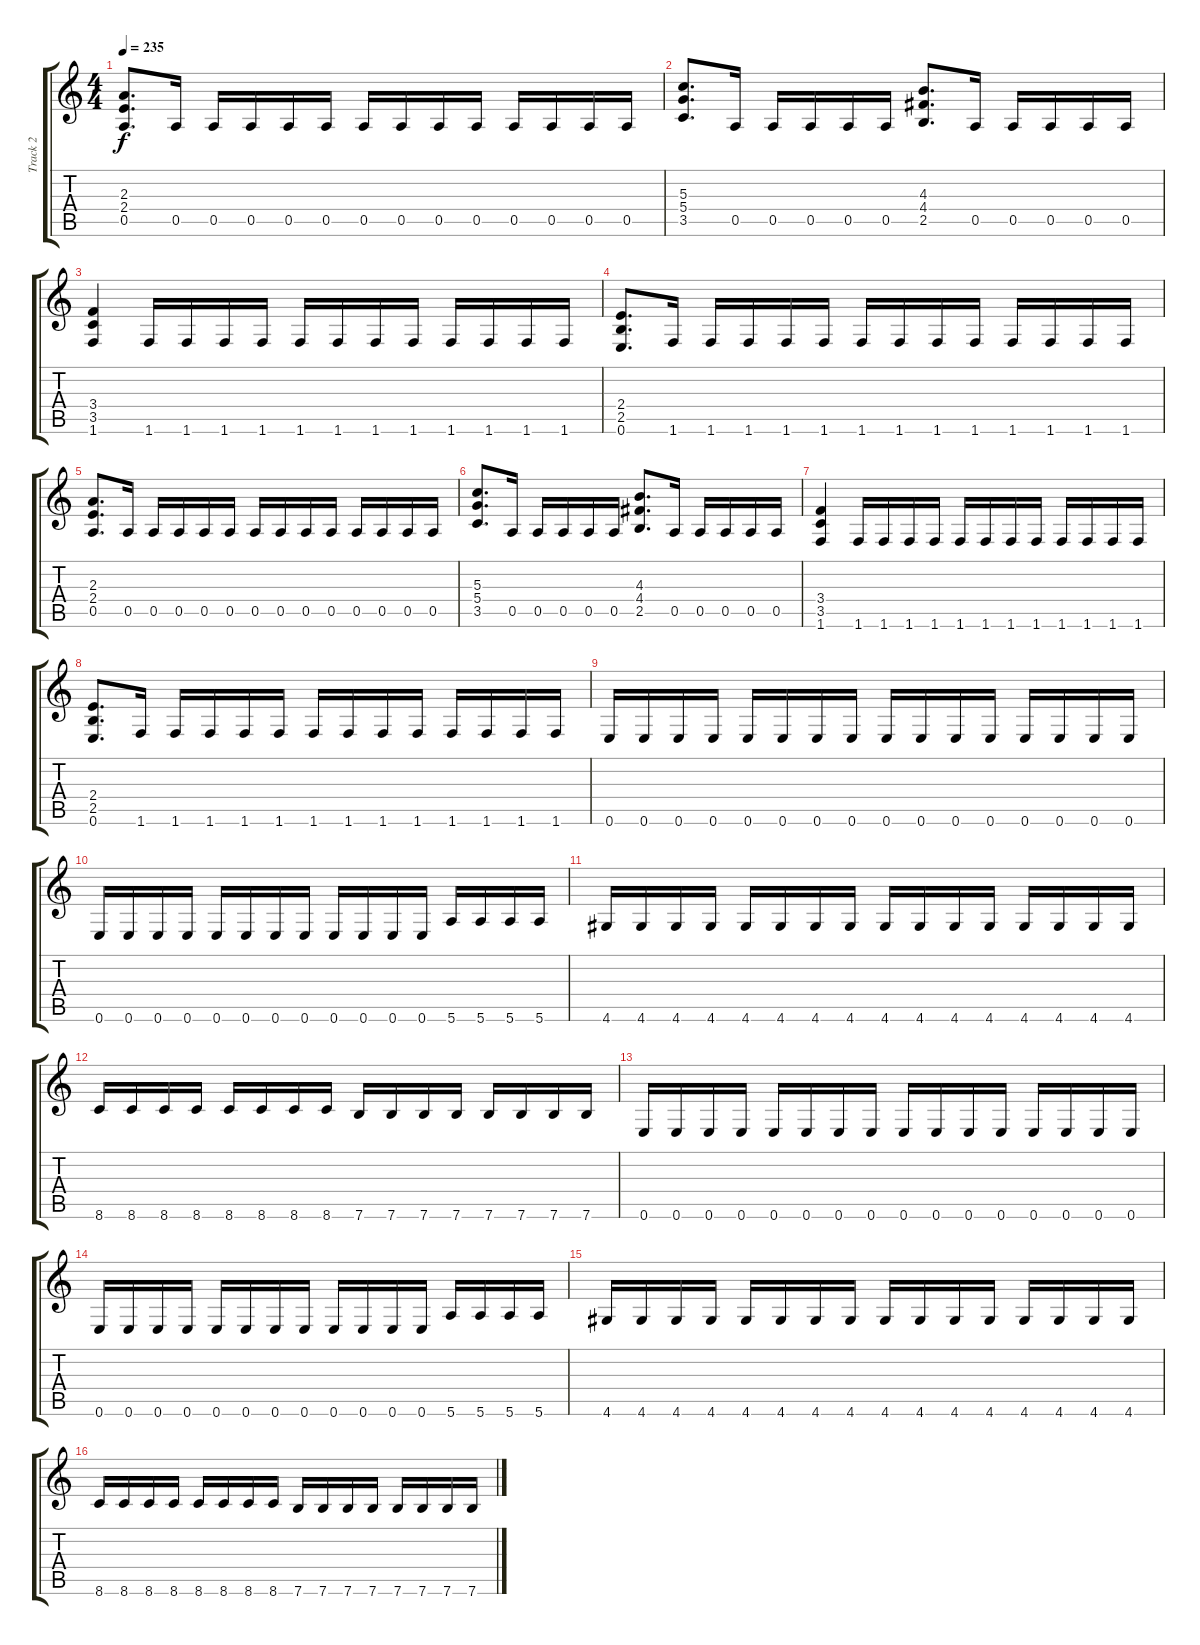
\track ("Track 2" "Track 2") {instrument distortionguitar}
\staff {score tabs}
\tuning (E4 B3 G3 D3 A2 E2) {hide}
\ts (4 4)
\tempo 235
\clef g2
\ks c
(2.3 2.4 0.5).8{d dy f} 0.5.16 0.5.16 0.5.16 0.5.16 0.5.16 0.5.16 0.5.16 0.5.16 0.5.16 0.5.16 0.5.16 0.5.16 0.5.16 |
(5.3 5.4 3.5).8{d} 0.5.16 0.5.16 0.5.16 0.5.16 0.5.16 (4.3 4.4 2.5).8{d} 0.5.16 0.5.16 0.5.16 0.5.16 0.5.16 |
(3.4 3.5 1.6).4 1.6.16 1.6.16 1.6.16 1.6.16 1.6.16 1.6.16 1.6.16 1.6.16 1.6.16 1.6.16 1.6.16 1.6.16 |
(2.4 2.5 0.6).8{d} 1.6.16 1.6.16 1.6.16 1.6.16 1.6.16 1.6.16 1.6.16 1.6.16 1.6.16 1.6.16 1.6.16 1.6.16 1.6.16 |
(2.3 2.4 0.5).8{d} 0.5.16 0.5.16 0.5.16 0.5.16 0.5.16 0.5.16 0.5.16 0.5.16 0.5.16 0.5.16 0.5.16 0.5.16 0.5.16 |
(5.3 5.4 3.5).8{d} 0.5.16 0.5.16 0.5.16 0.5.16 0.5.16 (4.3 4.4 2.5).8{d} 0.5.16 0.5.16 0.5.16 0.5.16 0.5.16 |
(3.4 3.5 1.6).4 1.6.16 1.6.16 1.6.16 1.6.16 1.6.16 1.6.16 1.6.16 1.6.16 1.6.16 1.6.16 1.6.16 1.6.16 |
(2.4 2.5 0.6).8{d} 1.6.16 1.6.16 1.6.16 1.6.16 1.6.16 1.6.16 1.6.16 1.6.16 1.6.16 1.6.16 1.6.16 1.6.16 1.6.16 |
0.6.16 0.6.16 0.6.16 0.6.16 0.6.16 0.6.16 0.6.16 0.6.16 0.6.16 0.6.16 0.6.16 0.6.16 0.6.16 0.6.16 0.6.16 0.6.16 |
0.6.16 0.6.16 0.6.16 0.6.16 0.6.16 0.6.16 0.6.16 0.6.16 0.6.16 0.6.16 0.6.16 0.6.16 5.6.16 5.6.16 5.6.16 5.6.16 |
4.6.16 4.6.16 4.6.16 4.6.16 4.6.16 4.6.16 4.6.16 4.6.16 4.6.16 4.6.16 4.6.16 4.6.16 4.6.16 4.6.16 4.6.16 4.6.16 |
8.6.16 8.6.16 8.6.16 8.6.16 8.6.16 8.6.16 8.6.16 8.6.16 7.6.16 7.6.16 7.6.16 7.6.16 7.6.16 7.6.16 7.6.16 7.6.16 |
0.6.16 0.6.16 0.6.16 0.6.16 0.6.16 0.6.16 0.6.16 0.6.16 0.6.16 0.6.16 0.6.16 0.6.16 0.6.16 0.6.16 0.6.16 0.6.16 |
0.6.16 0.6.16 0.6.16 0.6.16 0.6.16 0.6.16 0.6.16 0.6.16 0.6.16 0.6.16 0.6.16 0.6.16 5.6.16 5.6.16 5.6.16 5.6.16 |
4.6.16 4.6.16 4.6.16 4.6.16 4.6.16 4.6.16 4.6.16 4.6.16 4.6.16 4.6.16 4.6.16 4.6.16 4.6.16 4.6.16 4.6.16 4.6.16 |
8.6.16 8.6.16 8.6.16 8.6.16 8.6.16 8.6.16 8.6.16 8.6.16 7.6.16 7.6.16 7.6.16 7.6.16 7.6.16 7.6.16 7.6.16 7.6.16
